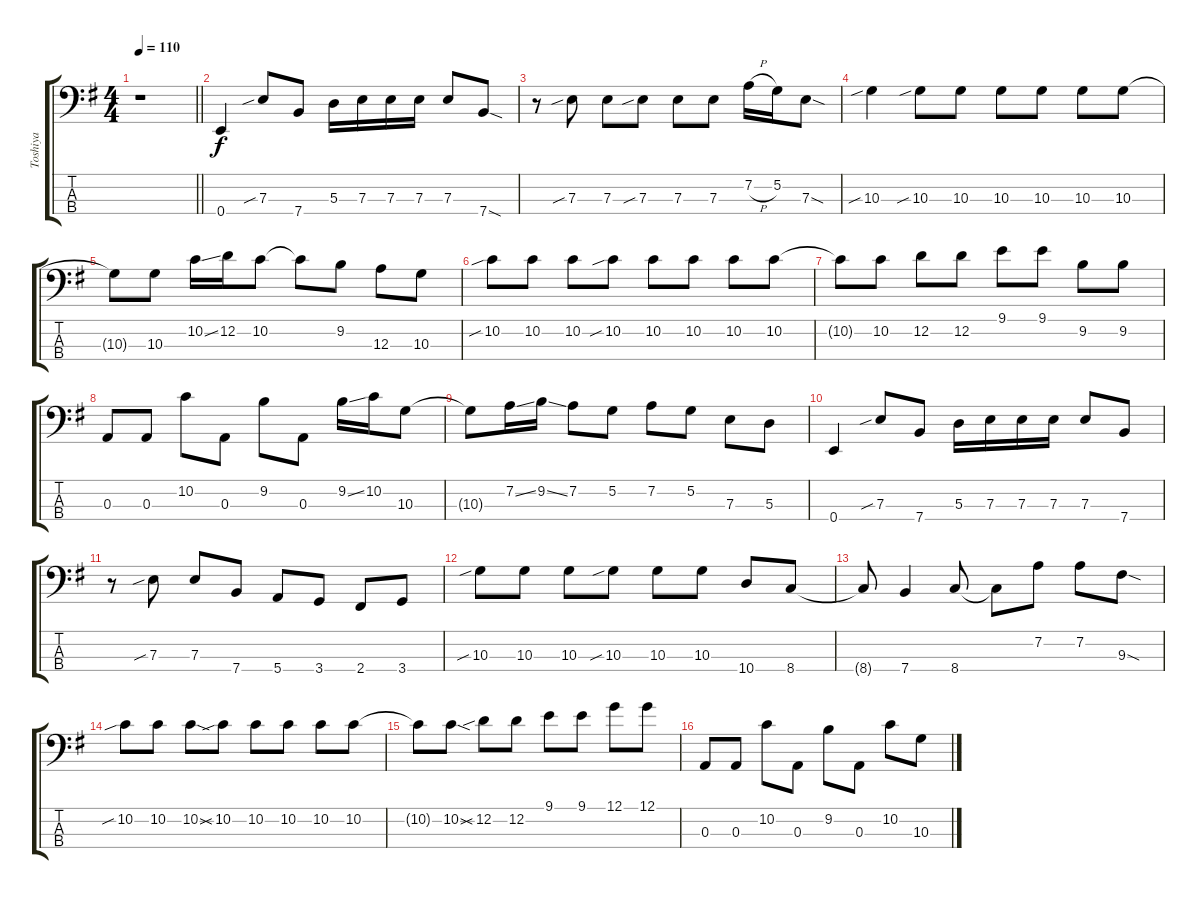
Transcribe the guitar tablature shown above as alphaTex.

\track ("Toshiya" "Toshiya") {instrument electricbasspick}
\staff {score tabs}
\tuning (G2 D2 A1 E1) {hide}
\ts (4 4)
\tempo 110
\clef f4
\barLineRight lightlight
\ks g
r.1{dy f} |
0.4.4 7.3{sib}.8 7.4.8 5.3.16 7.3.16 7.3.16 7.3.16 7.3.8 7.4{sod}.8 |
r.8 7.3{sib}.8 7.3.8 7.3{sib}.8 7.3.8 7.3.8 7.2{h}.16 5.2.16 7.3{sod}.8 |
10.3{sib}.4 10.3{sib}.8 10.3.8 10.3.8 10.3.8 10.3.8 10.3.8 |
10.3{t}.8 10.3.8 10.2{ss}.16 12.2.16 10.2.8 10.2{t}.8 9.2.8 12.3.8 10.3.8 |
10.2{sib}.8 10.2.8 10.2.8 10.2{sib}.8 10.2.8 10.2.8 10.2.8 10.2.8 |
10.2{t}.8 10.2.8 12.2.8 12.2.8 9.1.8 9.1.8 9.2.8 9.2.8 |
0.3.8 0.3.8 10.2.8 0.3.8 9.2.8 0.3.8 9.2{ss}.16 10.2.16 10.3.8 |
10.3{t}.8 7.2{ss}.16 9.2{ss}.16 7.2.8 5.2.8 7.2.8 5.2.8 7.3.8 5.3.8 |
0.4.4 7.3{sib}.8 7.4.8 5.3.16 7.3.16 7.3.16 7.3.16 7.3.8 7.4.8 |
r.8 7.3{sib}.8 7.3.8 7.4.8 5.4.8 3.4.8 2.4.8 3.4.8 |
10.3{sib}.8 10.3.8 10.3.8 10.3{sib}.8 10.3.8 10.3.8 10.4.8 8.4.8 |
8.4{t}.8 7.4.4 8.4.8 8.4{t}.8 7.2.8 7.2.8 9.3{sod}.8 |
10.2{sib}.8 10.2.8 10.2{sod}.8 10.2{sib}.8 10.2.8 10.2.8 10.2.8 10.2.8 |
10.2{t}.8 10.2{sod}.8 12.2{sib}.8 12.2.8 9.1.8 9.1.8 12.1.8 12.1.8 |
0.3.8 0.3.8 10.2.8 0.3.8 9.2.8 0.3.8 10.2.8 10.3{ss}.8
